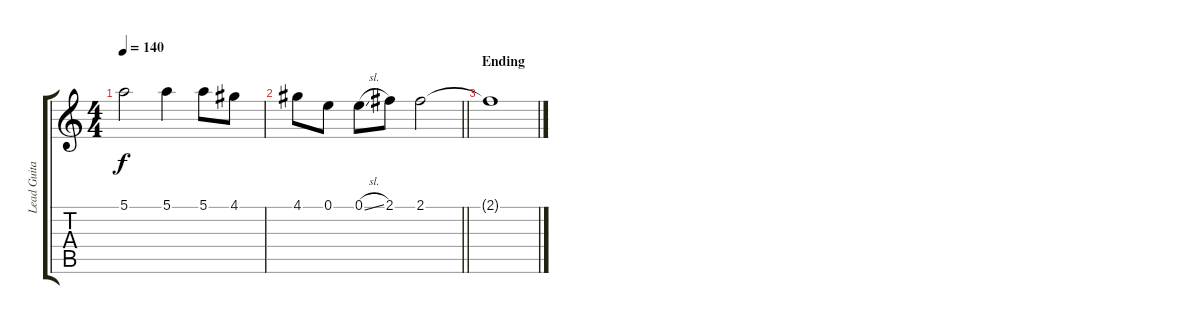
\track ("Lead Guitar" "Lead Guita") {instrument distortionguitar}
\staff {score tabs}
\tuning (E4 B3 G3 D3 A2 E2) {hide}
\ts (4 4)
\tempo 140
\clef g2
\ks c
5.1.2{dy f} 5.1.4 5.1.8 4.1.8 |
\barLineRight lightlight
4.1.8 0.1.8 0.1{sl}.8 2.1.8 2.1.2 |
\section ("" "Ending")
2.1{t}.1
